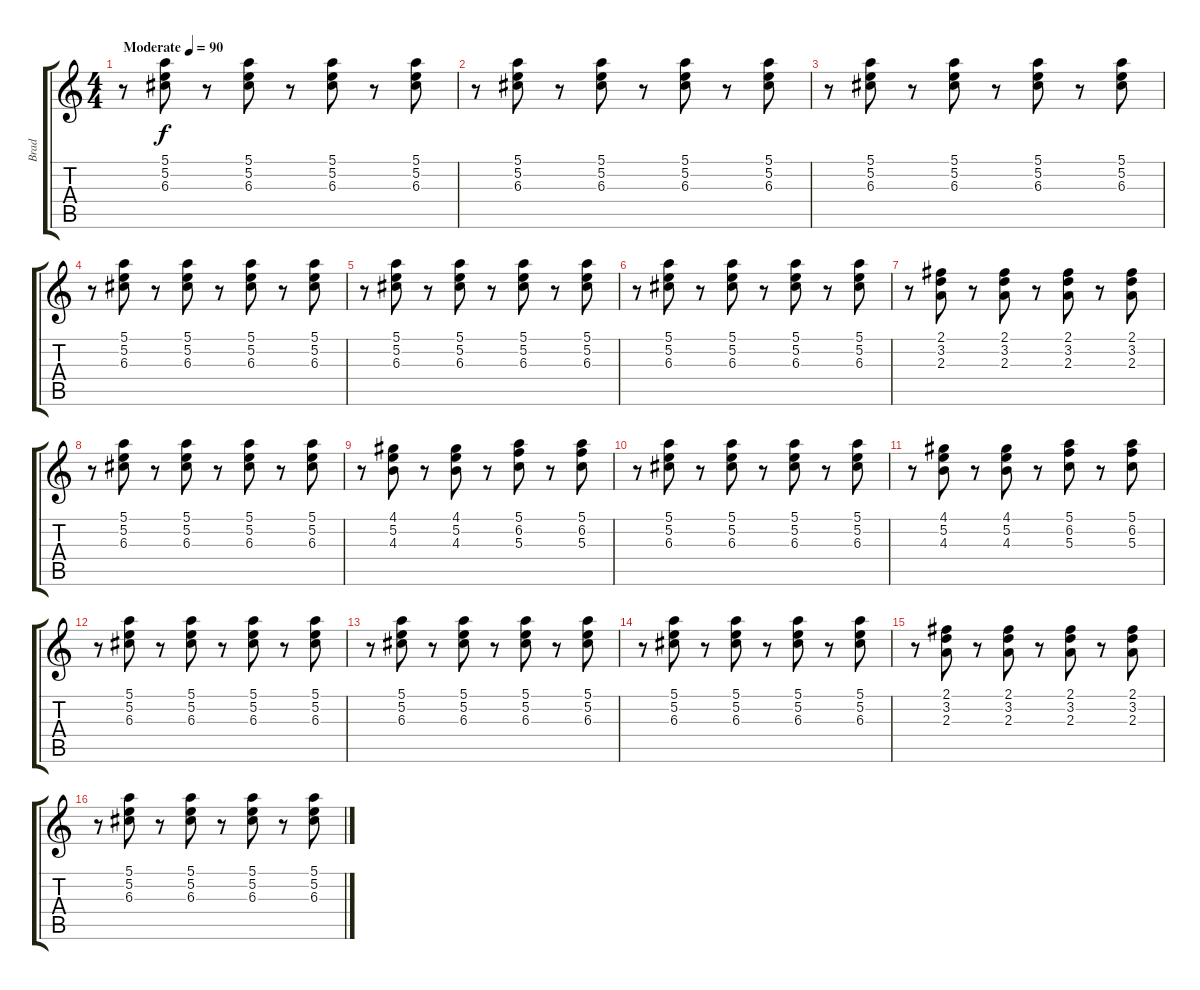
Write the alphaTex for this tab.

\track ("Brad" "Brad") {instrument electricguitarjazz}
\staff {score tabs}
\tuning (E4 B3 G3 D3 A2 E2) {hide}
\ts (4 4)
\tempo (90 "Moderate")
\clef g2
\ks c
r.8{dy f instrument electricguitarjazz} (5.1 5.2 6.3).8 r.8 (5.1 5.2 6.3).8 r.8 (5.1 5.2 6.3).8 r.8 (5.1 5.2 6.3).8 |
r.8 (5.1 5.2 6.3).8 r.8 (5.1 5.2 6.3).8 r.8 (5.1 5.2 6.3).8 r.8 (5.1 5.2 6.3).8 |
r.8 (5.1 5.2 6.3).8 r.8 (5.1 5.2 6.3).8 r.8 (5.1 5.2 6.3).8 r.8 (5.1 5.2 6.3).8 |
r.8 (5.1 5.2 6.3).8 r.8 (5.1 5.2 6.3).8 r.8 (5.1 5.2 6.3).8 r.8 (5.1 5.2 6.3).8 |
r.8 (5.1 5.2 6.3).8 r.8 (5.1 5.2 6.3).8 r.8 (5.1 5.2 6.3).8 r.8 (5.1 5.2 6.3).8 |
r.8 (5.1 5.2 6.3).8 r.8 (5.1 5.2 6.3).8 r.8 (5.1 5.2 6.3).8 r.8 (5.1 5.2 6.3).8 |
r.8 (2.1 3.2 2.3).8 r.8 (2.1 3.2 2.3).8 r.8 (2.1 3.2 2.3).8 r.8 (2.1 3.2 2.3).8 |
r.8 (5.1 5.2 6.3).8 r.8 (5.1 5.2 6.3).8 r.8 (5.1 5.2 6.3).8 r.8 (5.1 5.2 6.3).8 |
r.8 (4.1 5.2 4.3).8 r.8 (4.1 5.2 4.3).8 r.8 (5.1 6.2 5.3).8 r.8 (5.1 6.2 5.3).8 |
r.8 (5.1 5.2 6.3).8 r.8 (5.1 5.2 6.3).8 r.8 (5.1 5.2 6.3).8 r.8 (5.1 5.2 6.3).8 |
r.8 (4.1 5.2 4.3).8 r.8 (4.1 5.2 4.3).8 r.8 (5.1 6.2 5.3).8 r.8 (5.1 6.2 5.3).8 |
r.8 (5.1 5.2 6.3).8 r.8 (5.1 5.2 6.3).8 r.8 (5.1 5.2 6.3).8 r.8 (5.1 5.2 6.3).8 |
r.8 (5.1 5.2 6.3).8 r.8 (5.1 5.2 6.3).8 r.8 (5.1 5.2 6.3).8 r.8 (5.1 5.2 6.3).8 |
r.8 (5.1 5.2 6.3).8 r.8 (5.1 5.2 6.3).8 r.8 (5.1 5.2 6.3).8 r.8 (5.1 5.2 6.3).8 |
r.8 (2.1 3.2 2.3).8 r.8 (2.1 3.2 2.3).8 r.8 (2.1 3.2 2.3).8 r.8 (2.1 3.2 2.3).8 |
r.8 (5.1 5.2 6.3).8 r.8 (5.1 5.2 6.3).8 r.8 (5.1 5.2 6.3).8 r.8 (5.1 5.2 6.3).8
